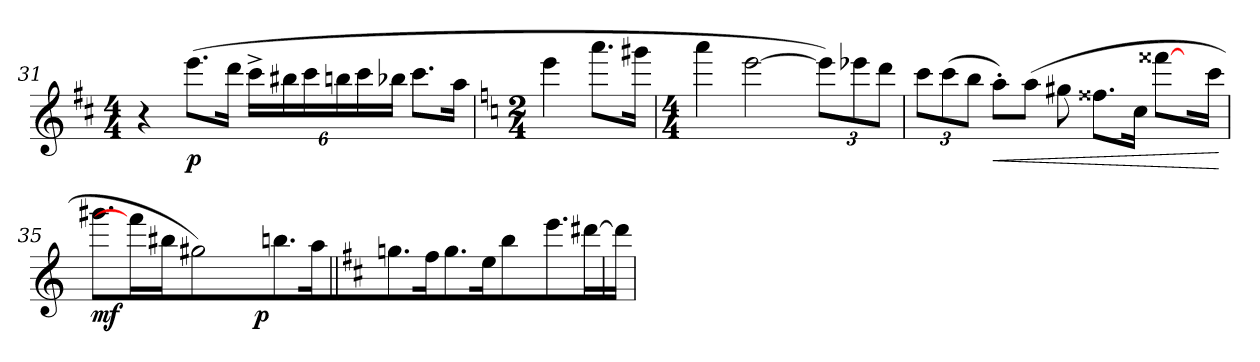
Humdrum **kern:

**kern	**dynam
*part1	*part1
*staff1	*staff1
*clefG2	*
*k[f#c#]	*
*M4/4	*
=31	=31
4r	.
!	!LO:DY:b
(>8.eee\L	p
16ddd\Jk	.
*Xbrackettup	*
24ccc#^\LL	.
24bb#X\	.
24ccc#\	.
24bbn\	.
24ccc#\	.
24bb-X\JJ	.
8.ccc#\L	.
16aa\Jk	.
=32	=32
*k[]	*
*M2/4	*
4eee\	.
8.aaa\L	.
16ggg#X\Jk	.
=33	=33
*M4/4	*
4aaa\	.
[2eee\	.
12eee\L])	.
12eee-X\	.
12ddd\J	.
=34	=34
12ccc\L	.
(>12ccc\	.
12bb\J	.
!	!LO:HP:b
8aa'\L)	<
(>8aa\J	.
8gg#X\	.
8.ff##X\L	.
16cc\Jk	.
[8fff##X\L	.
16ryy	.
16ccc\Jk	.
.	[
=35	=35
!	!LO:DY:b
*^	*
8.ggg#X\L	2.ryy	mf
16fff##\L]	.	.
16bb#X\Jk	.	.
2gg#X\)	.	.
!	!	!LO:DY:b
.	4ryy	p
8.bbn\L	.	.
16aa\Jk	16ryy	.
*v	*v	*
=36||	=36||
*k[f#c#]	*
8.ggn\L	.
16ff#\Jk	.
8.gg\L	.
16ee\Jk	.
4bb\	.
8.eee\L	.
[16ddd#X\J	.
=37	=37
16ddd#\J]	.
=	=
*-	*-
